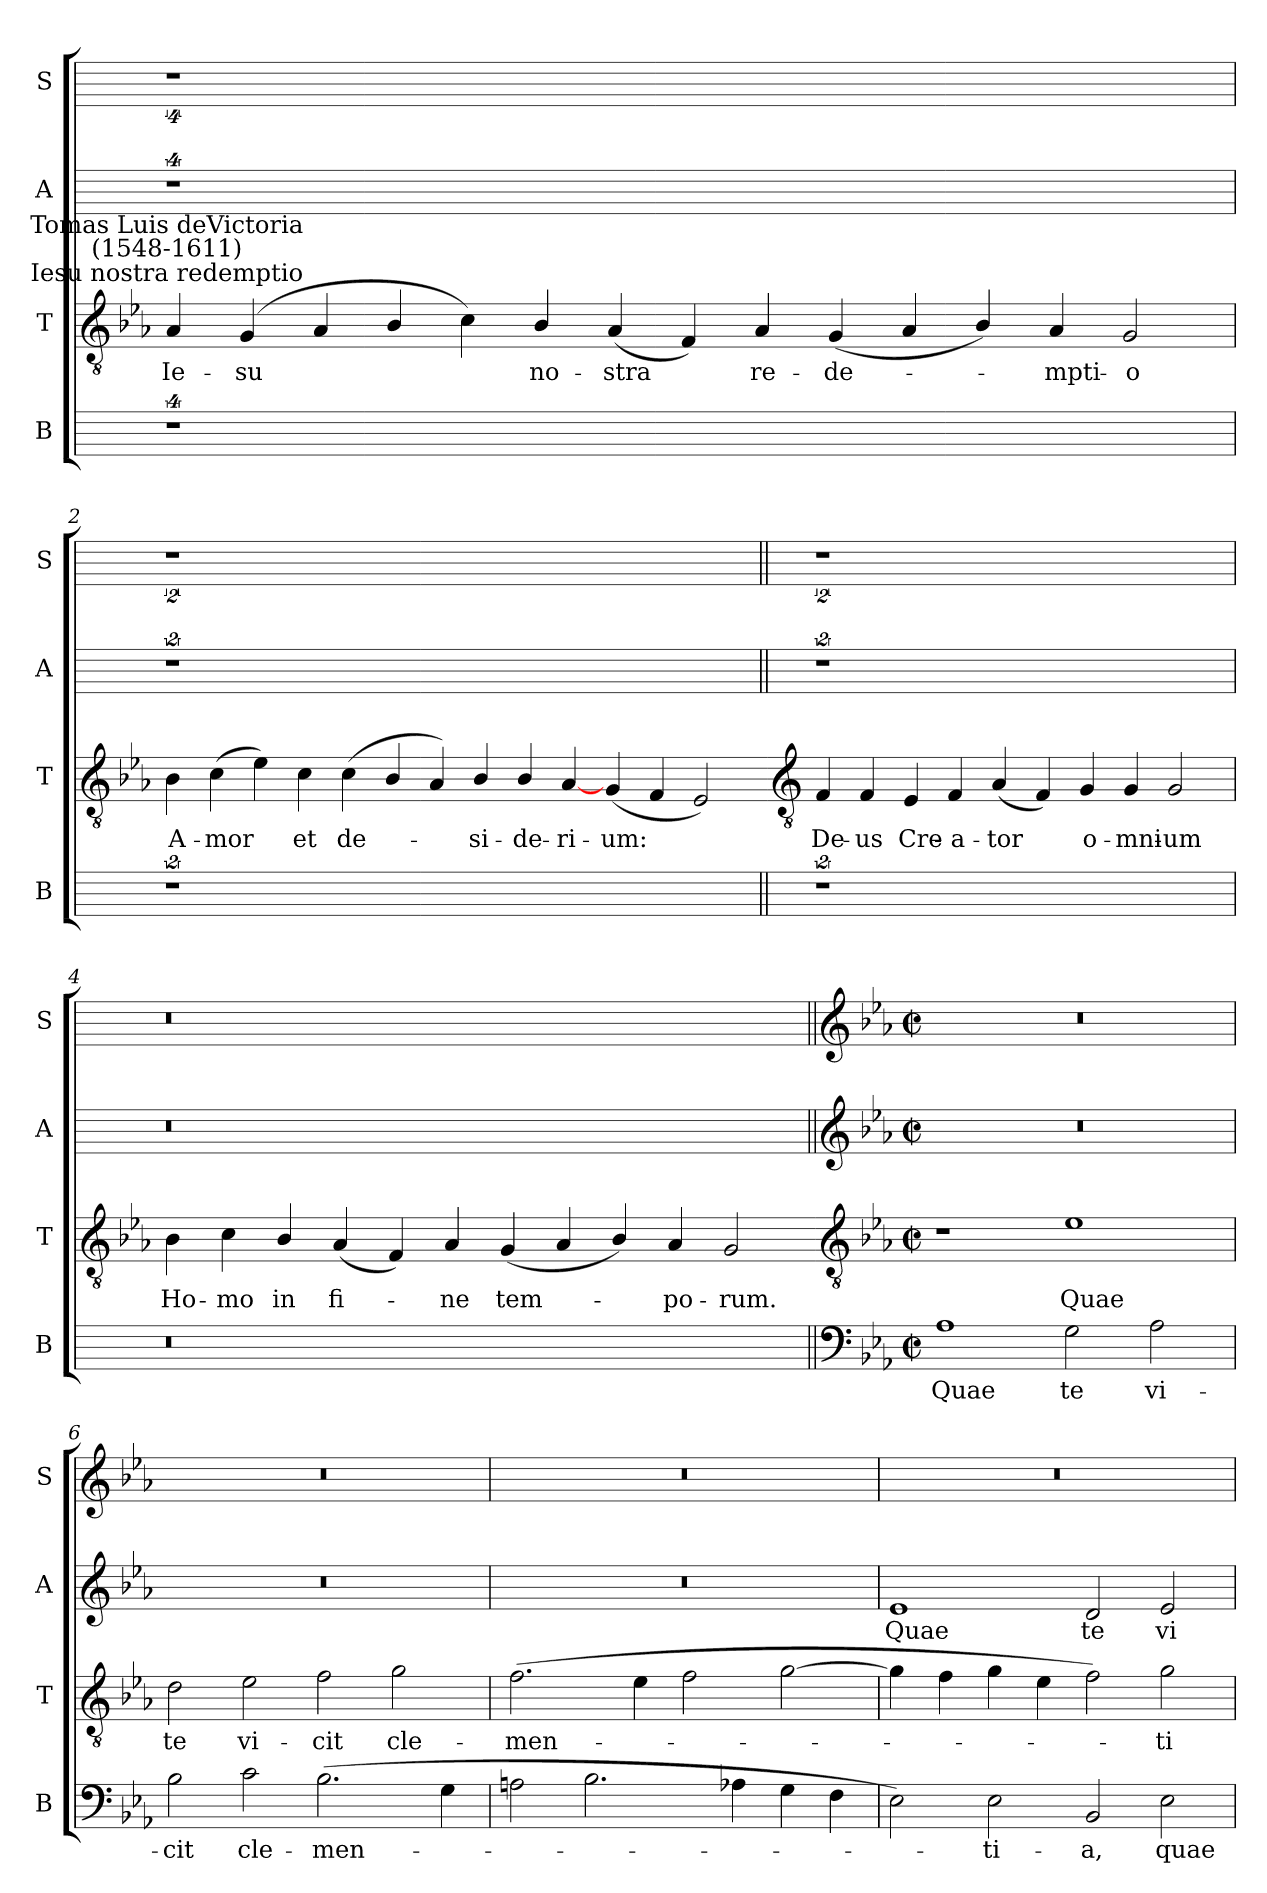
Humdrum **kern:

**kern	**text	**kern	**text	**kern	**text	**kern
*part4	*part4	*part3	*part3	*part2	*part2	*part1
*staff4	*staff4	*staff3	*staff3	*staff2	*staff2	*staff1
*I"B	*	*I"T	*	*I"A	*	*I"S
*I'B	*	*I'T	*	*I'A	*	*I'S
*	*	*clefGv2	*	*	*	*
*	*	*k[b-e-a-]	*	*	*	*
*	*	*E-:	*	*	*	*
=1	=1	=1	=1	=1	=1	=1
!	!	!LO:TX:a:cj:t=Iesu nostra redemptio	!	!	!	!
!	!	!LO:TX:a:cj:t=Tomas Luis deVictoria\n(1548-1611)	!	!	!	!
!	!	!	!LO:LY:b	!	!	!
4%15r	.	4A-	Ie-	4%15r	.	4%15r
!	!	!	!LO:LY:b	!	!	!
.	.	(<4G	-su	.	.	.
.	.	4A-	.	.	.	.
.	.	4B-/	.	.	.	.
.	.	4c)	.	.	.	.
!	!	!	!LO:LY:b	!	!	!
.	.	4B-/	no-	.	.	.
!	!	!	!LO:LY:b	!	!	!
.	.	(<4A-	-stra	.	.	.
.	.	4F)	.	.	.	.
!	!	!	!LO:LY:b	!	!	!
.	.	4A-	re-	.	.	.
!	!	!	!LO:LY:b	!	!	!
.	.	(<4G	-de-	.	.	.
.	.	4A-	.	.	.	.
.	.	4B-/)	.	.	.	.
!	!	!	!LO:LY:b	!	!	!
.	.	4A-	mpti-	.	.	.
!	!	!	!LO:LY:b	!	!	!
.	.	2G	-o	.	.	.
=2	=2	=2	=2	=2	=2	=2
!	!	!	!LO:LY:b	!	!	!
2%7r	.	4B-	A-	2%7r	.	2%7r
!	!	!	!LO:LY:b	!	!	!
.	.	(>4c	-mor	.	.	.
.	.	4e-)	.	.	.	.
!	!	!	!LO:LY:b	!	!	!
.	.	4c	et	.	.	.
!	!	!	!LO:LY:b	!	!	!
.	.	(<4c	de-	.	.	.
.	.	4B-/	.	.	.	.
.	.	4A-)	.	.	.	.
!	!	!	!LO:LY:b	!	!	!
.	.	4B-/	si-	.	.	.
!	!	!	!LO:LY:b	!	!	!
.	.	4B-/	-de-	.	.	.
!	!	!	!LO:LY:b	!	!	!
.	.	[4A-	-ri-	.	.	.
!	!	!	!LO:LY:b	!	!	!
.	.	(<4G	-um:	.	.	.
.	.	4F	.	.	.	.
.	.	2E-)	.	.	.	.
!!LO:LB:g=z
=3||	=3||	=3-	=3||	=3||	=3||	=3||
*	*	*clefGv2	*	*	*	*
!	!	!	!LO:LY:b	!	!	!
2%5r	.	4F	De-	2%5r	.	2%5r
!	!	!	!LO:LY:b	!	!	!
.	.	4F	-us	.	.	.
!	!	!	!LO:LY:b	!	!	!
.	.	4E-	Cre-	.	.	.
!	!	!	!LO:LY:b	!	!	!
.	.	4F	-a-	.	.	.
!	!	!	!LO:LY:b	!	!	!
.	.	(<4A-	-tor	.	.	.
.	.	4F)	.	.	.	.
!	!	!	!LO:LY:b	!	!	!
.	.	4G	o-	.	.	.
!	!	!	!LO:LY:b	!	!	!
.	.	4G	-mni-	.	.	.
!	!	!	!LO:LY:b	!	!	!
.	.	2G	-um	.	.	.
=4	=4	=4	=4	=4	=4	=4
!	!	!	!LO:LY:b	!	!	!
0.r	.	4B-	Ho-	0.r	.	0.r
!	!	!	!LO:LY:b	!	!	!
.	.	4c	-mo	.	.	.
!	!	!	!LO:LY:b	!	!	!
.	.	4B-/	in	.	.	.
!	!	!	!LO:LY:b	!	!	!
.	.	(<4A-	fi-	.	.	.
.	.	4F)	.	.	.	.
!	!	!	!LO:LY:b	!	!	!
.	.	4A-	ne	.	.	.
!	!	!	!LO:LY:b	!	!	!
.	.	(<4G	tem-	.	.	.
.	.	4A-	.	.	.	.
.	.	4B-/)	.	.	.	.
!	!	!	!LO:LY:b	!	!	!
.	.	4A-	po-	.	.	.
!	!	!	!LO:LY:b	!	!	!
.	.	2G	-rum.	.	.	.
!!LO:LB:g=z
=5||	=5||	=5-	=5||	=5||	=5||	=5||
*clefF4	*	*clefGv2	*	*clefG2	*	*clefG2
*k[b-e-a-]	*	*	*	*k[b-e-a-]	*	*k[b-e-a-]
*E-:	*	*	*	*E-:	*	*E-:
*M4/2	*	*M4/2	*	*M4/2	*	*M4/2
*met(c|)	*	*met(c|)	*	*met(c|)	*	*met(c|)
!	!LO:LY:b	!	!	!	!	!
1A-	Quae	1r	.	0r	.	0r
!	!LO:LY:b	!	!LO:LY:b	!	!	!
2G	te	1e-	Quae	.	.	.
!	!LO:LY:b	!	!	!	!	!
2A-	vi-	.	.	.	.	.
=6	=6	=6	=6	=6	=6	=6
!	!LO:LY:b	!	!LO:LY:b	!	!	!
2B-	-cit	2d	te	0r	.	0r
!	!LO:LY:b	!	!LO:LY:b	!	!	!
2c	cle-	2e-	vi-	.	.	.
!	!LO:LY:b	!	!LO:LY:b	!	!	!
(>2.B-	-men-	2f	-cit	.	.	.
!	!	!	!LO:LY:b	!	!	!
.	.	2g	cle-	.	.	.
4G	.	.	.	.	.	.
=7	=7	=7	=7	=7	=7	=7
!	!	!	!LO:LY:b	!	!	!
2An	.	(>2.f	-men-	0r	.	0r
2.B-	.	.	.	.	.	.
.	.	4e-	.	.	.	.
.	.	2f	.	.	.	.
4A-	.	.	.	.	.	.
4G	.	[2g	.	.	.	.
4F	.	.	.	.	.	.
=8	=8	=8	=8	=8	=8	=8
!	!	!	!	!	!LO:LY:b	!
2E-)	.	4g]	.	1e-	Quae	0r
.	.	4f	.	.	.	.
!	!LO:LY:b	!	!	!	!	!
2E-	ti-	4g	.	.	.	.
.	.	4e-	.	.	.	.
!	!LO:LY:b	!	!	!	!LO:LY:b	!
2BB-	-a,	2f)	.	2d	te	.
!	!LO:LY:b	!	!LO:LY:b	!	!LO:LY:b	!
2E-	quae	2g	ti-	2e-	vi-	.
=	=	=	=	=	=	=
*-	*-	*-	*-	*-	*-	*-
